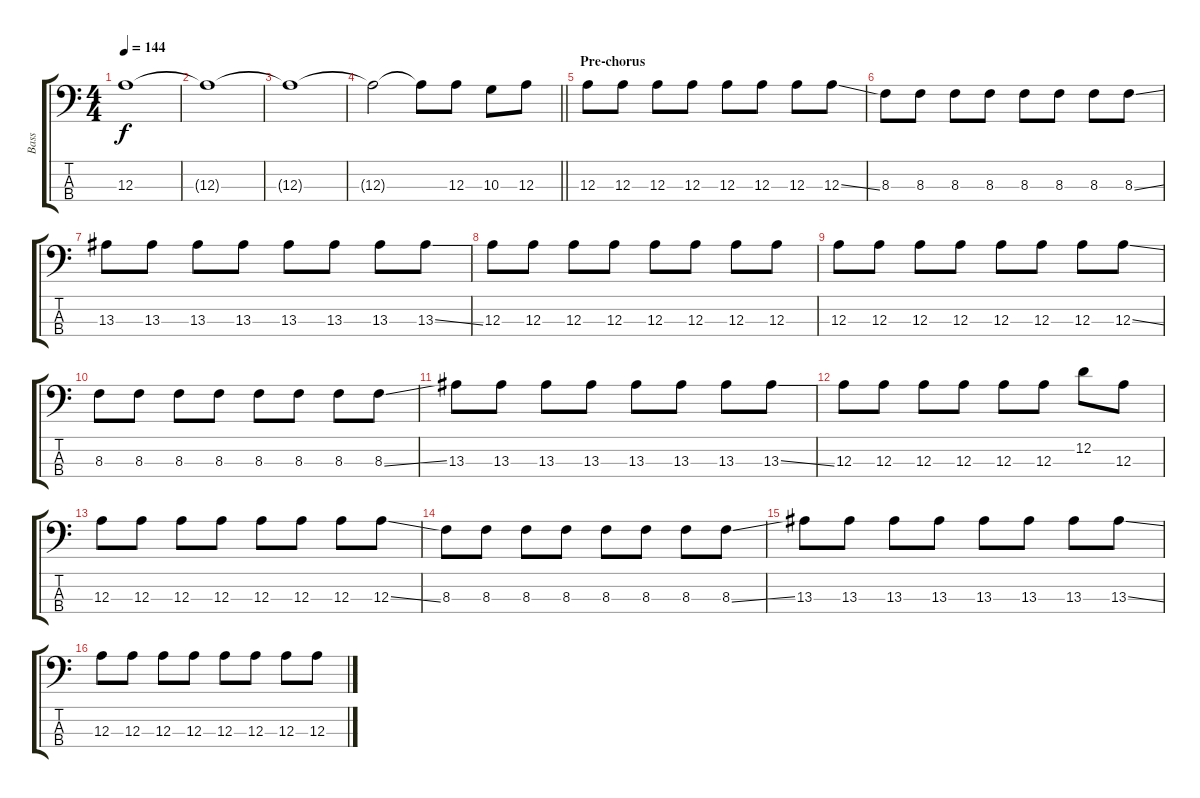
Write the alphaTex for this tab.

\track ("Bass" "Bass") {instrument electricbassfinger}
\staff {score tabs}
\tuning (G2 D2 A1 E1) {hide}
\ts (4 4)
\tempo 144
\clef f4
\ks c
12.3.1{dy f} |
12.3{t}.1 |
12.3{t}.1 |
\barLineRight lightlight
12.3{t}.2 12.3{t}.8 12.3.8 10.3.8 12.3.8 |
\section ("" "Pre-chorus")
12.3.8 12.3.8 12.3.8 12.3.8 12.3.8 12.3.8 12.3.8 12.3{ss}.8 |
8.3.8 8.3.8 8.3.8 8.3.8 8.3.8 8.3.8 8.3.8 8.3{ss}.8 |
13.3.8 13.3.8 13.3.8 13.3.8 13.3.8 13.3.8 13.3.8 13.3{ss}.8 |
12.3.8 12.3.8 12.3.8 12.3.8 12.3.8 12.3.8 12.3.8 12.3.8 |
12.3.8 12.3.8 12.3.8 12.3.8 12.3.8 12.3.8 12.3.8 12.3{ss}.8 |
8.3.8 8.3.8 8.3.8 8.3.8 8.3.8 8.3.8 8.3.8 8.3{ss}.8 |
13.3.8 13.3.8 13.3.8 13.3.8 13.3.8 13.3.8 13.3.8 13.3{ss}.8 |
12.3.8 12.3.8 12.3.8 12.3.8 12.3.8 12.3.8 12.2.8 12.3.8 |
12.3.8 12.3.8 12.3.8 12.3.8 12.3.8 12.3.8 12.3.8 12.3{ss}.8 |
8.3.8 8.3.8 8.3.8 8.3.8 8.3.8 8.3.8 8.3.8 8.3{ss}.8 |
13.3.8 13.3.8 13.3.8 13.3.8 13.3.8 13.3.8 13.3.8 13.3{ss}.8 |
12.3.8 12.3.8 12.3.8 12.3.8 12.3.8 12.3.8 12.3.8 12.3.8
